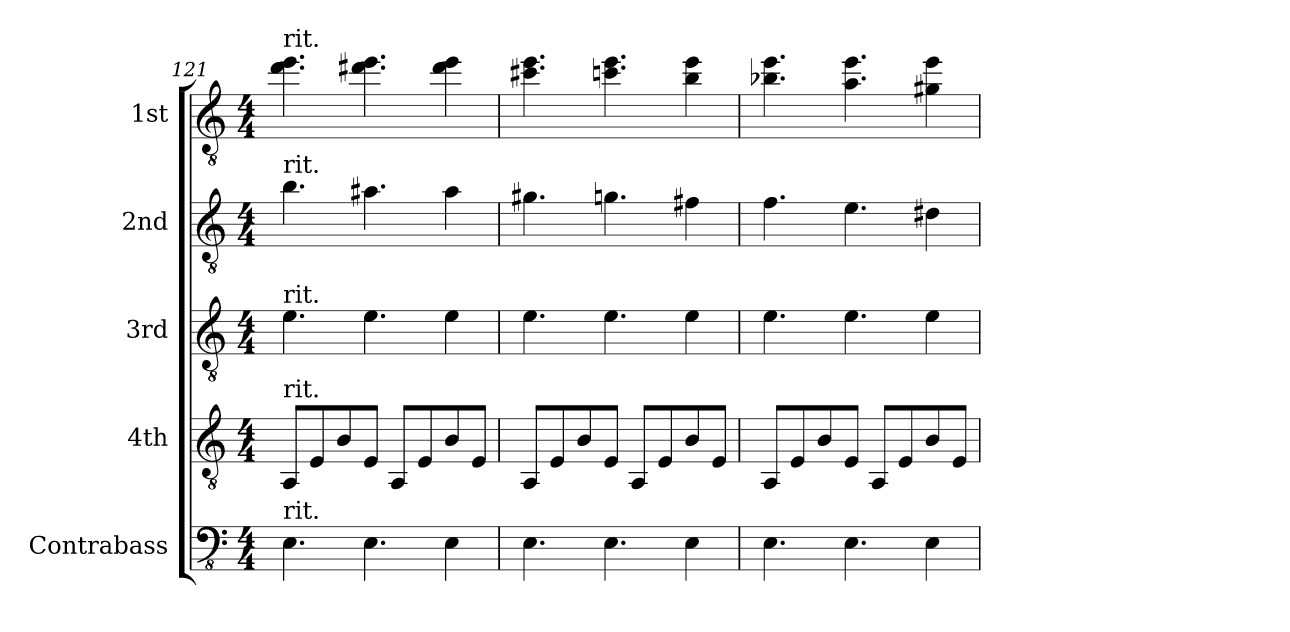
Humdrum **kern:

**kern	**kern	**kern	**kern	**kern
*part5	*part4	*part3	*part2	*part1
*staff5	*staff4	*staff3	*staff2	*staff1
*I"Contrabass	*I"4th	*I"3rd	*I"2nd	*I"1st
*I'C.B	*	*	*	*
*clefFv4	*clefGv2	*clefGv2	*clefGv2	*clefGv2
*k[]	*k[]	*k[]	*k[]	*k[]
*M4/4	*M4/4	*M4/4	*M4/4	*M4/4
=121	=121	=121	=121	=121
!	!	!	!	!LO:TX:a:t=rit.
!	!	!	!LO:TX:a:t=rit.	!
!	!	!LO:TX:a:t=rit.	!	!
!	!LO:TX:a:t=rit.	!	!	!
!LO:TX:a:t=rit.	!	!	!	!
4.EE\	8AA/L	4.e\	4.b\	4.dd\ 4.ee\
.	8E/	.	.	.
.	8B/	.	.	.
4.EE\	8E/J	4.e\	4.a#X\	4.dd#X\ 4.ee\
.	8AA/L	.	.	.
.	8E/	.	.	.
4EE\	8B/	4e\	4a#\	4dd#\ 4ee\
.	8E/J	.	.	.
=122	=122	=122	=122	=122
4.EE\	8AA/L	4.e\	4.g#X\	4.cc#X\ 4.ee\
.	8E/	.	.	.
.	8B/	.	.	.
4.EE\	8E/J	4.e\	4.gn\	4.ccn\ 4.ee\
.	8AA/L	.	.	.
.	8E/	.	.	.
4EE\	8B/	4e\	4f#X\	4b\ 4ee\
.	8E/J	.	.	.
=123	=123	=123	=123	=123
4.EE\	8AA/L	4.e\	4.f\	4.b-X\ 4.ee\
.	8E/	.	.	.
.	8B/	.	.	.
4.EE\	8E/J	4.e\	4.e\	4.a\ 4.ee\
.	8AA/L	.	.	.
.	8E/	.	.	.
4EE\	8B/	4e\	4d#X\	4g#X\ 4ee\
.	8E/J	.	.	.
=	=	=	=	=
*-	*-	*-	*-	*-
